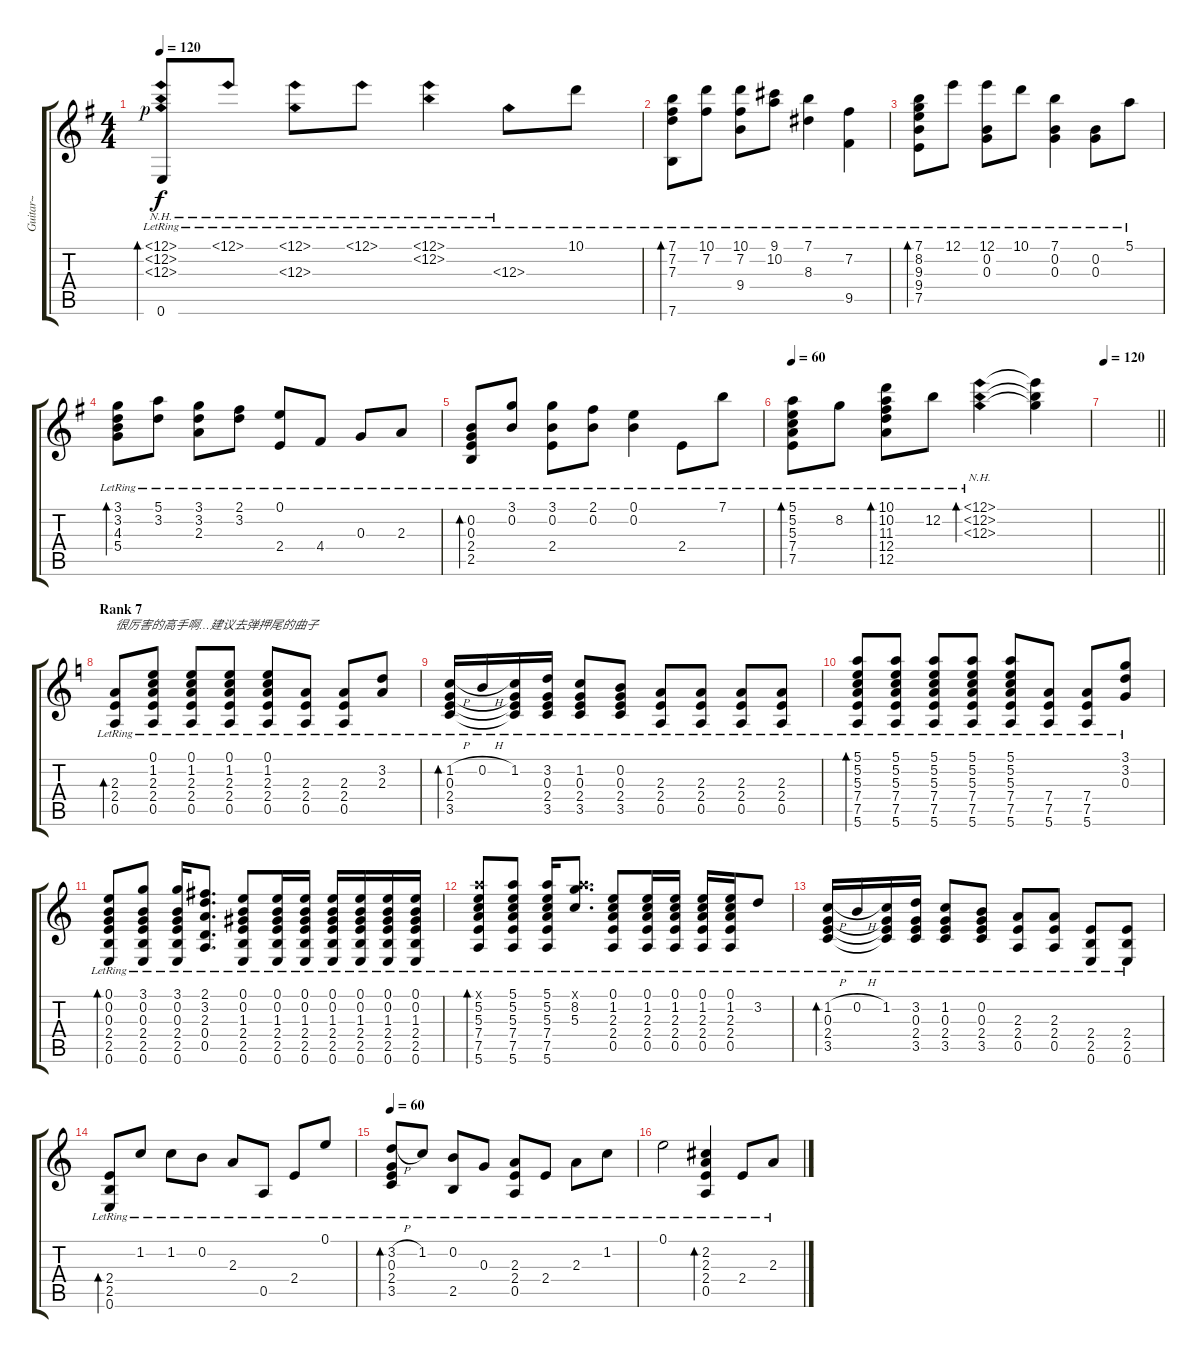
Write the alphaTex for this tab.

\track ("Guitar~" "Guitar~") {instrument acousticguitarsteel}
\staff {score tabs}
\tuning (E4 B3 G3 D3 A2 E2) {hide}
\ts (4 4)
\tempo 120
\clef g2
\ks eminor
(12.1{nh lr} 12.2{nh lr} 12.3{nh lr rf 1} 0.6{lr}).8{bd 240 dy f} 12.1{nh lr}.8 (12.1{nh lr} 12.3{nh lr}).8 12.1{nh lr}.8 (12.1{nh lr} 12.2{nh lr}).4 12.3{nh lr}.8 10.1{lr}.8 |
(7.1{lr} 7.2{lr} 7.3{lr} 7.6{lr}).8{bd 60} (10.1{lr} 7.2{lr}).8 (10.1{lr} 7.2{lr} 9.4{lr}).8 (9.1{lr} 10.2{lr}).8 (7.1{lr} 8.3{lr}).4 (7.2{lr} 9.5{lr}).4 |
(7.1{lr} 8.2{lr} 9.3{lr} 9.4{lr} 7.5{lr}).8{bd 60} 12.1{lr}.8 (12.1{lr} 0.2{lr} 0.3{lr}).8 10.1{lr}.8 (7.1{lr} 0.2{lr} 0.3{lr}).4 (0.2{lr} 0.3{lr}).8 5.1{lr}.8 |
(3.1{lr} 3.2{lr} 4.3{lr} 5.4{lr}).8{bd 60} (5.1{lr} 3.2{lr}).8 (3.1{lr} 3.2{lr} 2.3{lr}).8 (2.1{lr} 3.2{lr}).8 (0.1{lr} 2.4{lr}).8 4.4{lr}.8 0.3{lr}.8 2.3{lr}.8 |
(0.2{lr} 0.3{lr} 2.4{lr} 2.5{lr}).8{bd 60} (3.1{lr} 0.2{lr}).8 (3.1{lr} 0.2{lr} 2.4{lr}).8 (2.1{lr} 0.2{lr}).8 (0.1{lr} 0.2{lr}).4 2.4{lr}.8 7.1{lr}.8 |
\tempo 60
(5.1{lr} 5.2{lr} 5.3{lr} 7.4{lr} 7.5{lr}).8{bd 120} 8.2{lr}.8 (10.1{lr} 10.2{lr} 11.3{lr} 12.4{lr} 12.5{lr}).8{bd 120} 12.2{lr}.8 (12.1{nh lr} 12.2{nh lr} 12.3{nh lr}).4{bd 120} (12.1{t} 12.2{t} 12.3{t}).4 |
\tempo 120
\barLineRight lightlight
|
\section ("" "Rank 7")
\ks aminor
(2.3{lr} 2.4{lr} 0.5{lr}).8{bd 240 txt "很厉害的高手啊…建议去弹押尾的曲子"} (0.1{lr} 1.2{lr} 2.3{lr} 2.4{lr} 0.5{lr}).8 (0.1{lr} 1.2{lr} 2.3{lr} 2.4{lr} 0.5{lr}).8 (0.1{lr} 1.2{lr} 2.3{lr} 2.4{lr} 0.5{lr}).8 (0.1{lr} 1.2{lr} 2.3{lr} 2.4{lr} 0.5{lr}).8 (2.3{lr} 2.4{lr} 0.5{lr}).8 (2.3{lr} 2.4{lr} 0.5{lr}).8 (3.2{lr} 2.3{lr}).8 |
(1.2{h lr} 0.3{lr} 2.4{lr} 3.5{lr}).16{bd 240} 0.2{h lr}.16 (1.2{lr} 0.3{t} 2.4{t} 3.5{t}).16 (3.2{lr} 0.3{lr} 2.4{lr} 3.5{lr}).16 (1.2{lr} 0.3{lr} 2.4{lr} 3.5{lr}).8 (0.2{lr} 0.3{lr} 2.4{lr} 3.5{lr}).8 (2.3{lr} 2.4{lr} 0.5{lr}).8 (2.3{lr} 2.4{lr} 0.5{lr}).8 (2.3{lr} 2.4{lr} 0.5{lr}).8 (2.3{lr} 2.4{lr} 0.5{lr}).8 |
(5.1{lr} 5.2{lr} 5.3{lr} 7.4{lr} 7.5{lr} 5.6{lr}).8{bd 240} (5.1{lr} 5.2{lr} 5.3{lr} 7.4{lr} 7.5{lr} 5.6{lr}).8 (5.1{lr} 5.2{lr} 5.3{lr} 7.4{lr} 7.5{lr} 5.6{lr}).8 (5.1{lr} 5.2{lr} 5.3{lr} 7.4{lr} 7.5{lr} 5.6{lr}).8 (5.1{lr} 5.2{lr} 5.3{lr} 7.4{lr} 7.5{lr} 5.6{lr}).8 (7.4{lr} 7.5{lr} 5.6{lr}).8 (7.4{lr} 7.5{lr} 5.6{lr}).8 (3.1{lr} 3.2{lr} 0.3{lr}).8 |
(0.1{lr} 0.2{lr} 0.3{lr} 2.4{lr} 2.5{lr} 0.6{lr}).8{bd 60} (3.1{lr} 0.2{lr} 0.3{lr} 2.4{lr} 2.5{lr} 0.6{lr}).8 (3.1{lr} 0.2{lr} 0.3{lr} 2.4{lr} 2.5{lr} 0.6{lr}).16 (2.1{lr} 3.2{lr} 2.3{lr} 0.4{lr} 0.5{lr}).8{d} (0.1{lr} 0.2{lr} 1.3{lr} 2.4{lr} 2.5{lr} 0.6{lr}).8 (0.1{lr} 0.2{lr} 1.3{lr} 2.4{lr} 2.5{lr} 0.6{lr}).16 (0.1{lr} 0.2{lr} 1.3{lr} 2.4{lr} 2.5{lr} 0.6{lr}).16 (0.1{lr} 0.2{lr} 1.3{lr} 2.4{lr} 2.5{lr} 0.6{lr}).16 (0.1{lr} 0.2{lr} 1.3{lr} 2.4{lr} 2.5{lr} 0.6{lr}).16 (0.1{lr} 0.2{lr} 1.3{lr} 2.4{lr} 2.5{lr} 0.6{lr}).16 (0.1{lr} 0.2{lr} 1.3{lr} 2.4{lr} 2.5{lr} 0.6{lr}).16 |
(5.1{x} 5.2{lr} 5.3{lr} 7.4{lr} 7.5{lr} 5.6{lr}).8{bd 240} (5.1{lr} 5.2{lr} 5.3{lr} 7.4{lr} 7.5{lr} 5.6{lr}).8 (5.1{lr} 5.2{lr} 5.3{lr} 7.4{lr} 7.5{lr} 5.6{lr}).16 (5.1{x} 8.2{lr} 5.3{lr}).8{d} (0.1{lr} 1.2{lr} 2.3{lr} 2.4{lr} 0.5{lr}).8 (0.1{lr} 1.2{lr} 2.3{lr} 2.4{lr} 0.5{lr}).16 (0.1{lr} 1.2{lr} 2.3{lr} 2.4{lr} 0.5{lr}).16 (0.1{lr} 1.2{lr} 2.3{lr} 2.4{lr} 0.5{lr}).16 (0.1{lr} 1.2{lr} 2.3{lr} 2.4{lr} 0.5{lr}).16 3.2{lr}.8 |
(1.2{h lr} 0.3{lr} 2.4{lr} 3.5{lr}).16{bd 240} 0.2{h lr}.16 (1.2{lr} 0.3{t} 2.4{t} 3.5{t}).16 (3.2{lr} 0.3{lr} 2.4{lr} 3.5{lr}).16 (1.2{lr} 0.3{lr} 2.4{lr} 3.5{lr}).8 (0.2{lr} 0.3{lr} 2.4{lr} 3.5{lr}).8 (2.3{lr} 2.4{lr} 0.5{lr}).8 (2.3{lr} 2.4{lr} 0.5{lr}).8 (2.4{lr} 2.5{lr} 0.6{lr}).8 (2.4{lr} 2.5{lr} 0.6{lr}).8 |
(2.4{lr} 2.5{lr} 0.6{lr}).8{bd 60} 1.2{lr}.8 1.2{lr}.8 0.2{lr}.8 2.3{lr}.8 0.5{lr}.8 2.4{lr}.8 0.1{lr}.8 |
\tempo 60
(3.2{h lr} 0.3{lr} 2.4{lr} 3.5{lr}).8{bd 120} 1.2{lr}.8 (0.2{lr} 2.5{lr}).8 0.3{lr}.8 (2.3{lr} 2.4{lr} 0.5{lr}).8 2.4{lr}.8 2.3{lr}.8 1.2{lr}.8 |
0.1{lr}.2 (2.2{lr} 2.3{lr} 2.4{lr} 0.5{lr}).4{bd 120} 2.4{lr}.8 2.3{lr}.8
